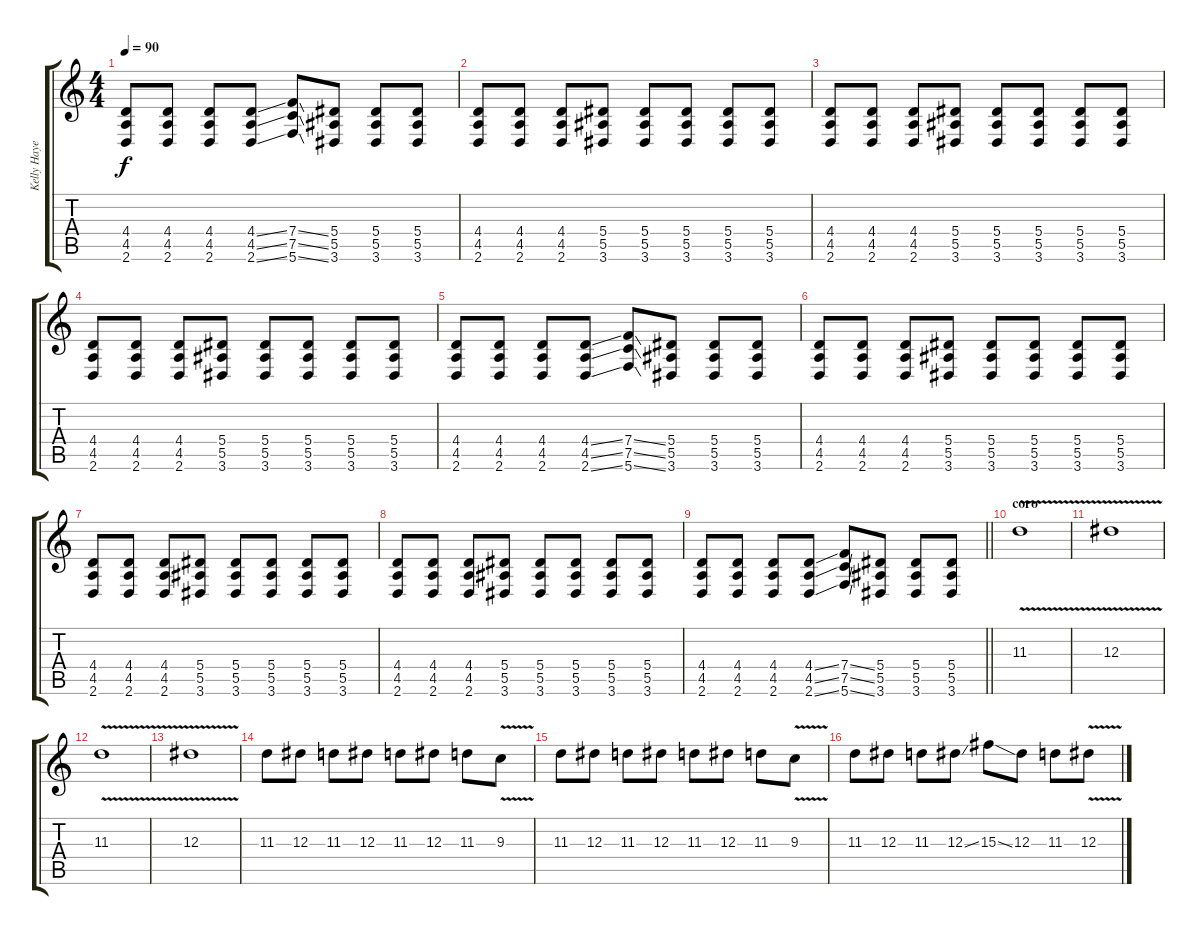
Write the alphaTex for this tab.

\track ("Kelly Hayes" "Kelly Haye") {instrument distortionguitar}
\staff {score tabs}
\tuning (C4 G3 Eb3 Bb2 F2 C2) {hide}
\ts (4 4)
\tempo 90
\clef g2
\ks c
(4.4 4.5 2.6).8{dy f} (4.4 4.5 2.6).8 (4.4 4.5 2.6).8 (4.4{ss} 4.5{ss} 2.6{ss}).8 (7.4{ss} 7.5{ss} 5.6{ss}).8 (5.4 5.5 3.6).8 (5.4 5.5 3.6).8 (5.4 5.5 3.6).8 |
(4.4 4.5 2.6).8 (4.4 4.5 2.6).8 (4.4 4.5 2.6).8 (5.4 5.5 3.6).8 (5.4 5.5 3.6).8 (5.4 5.5 3.6).8 (5.4 5.5 3.6).8 (5.4 5.5 3.6).8 |
(4.4 4.5 2.6).8 (4.4 4.5 2.6).8 (4.4 4.5 2.6).8 (5.4 5.5 3.6).8 (5.4 5.5 3.6).8 (5.4 5.5 3.6).8 (5.4 5.5 3.6).8 (5.4 5.5 3.6).8 |
(4.4 4.5 2.6).8 (4.4 4.5 2.6).8 (4.4 4.5 2.6).8 (5.4 5.5 3.6).8 (5.4 5.5 3.6).8 (5.4 5.5 3.6).8 (5.4 5.5 3.6).8 (5.4 5.5 3.6).8 |
(4.4 4.5 2.6).8 (4.4 4.5 2.6).8 (4.4 4.5 2.6).8 (4.4{ss} 4.5{ss} 2.6{ss}).8 (7.4{ss} 7.5{ss} 5.6{ss}).8 (5.4 5.5 3.6).8 (5.4 5.5 3.6).8 (5.4 5.5 3.6).8 |
(4.4 4.5 2.6).8 (4.4 4.5 2.6).8 (4.4 4.5 2.6).8 (5.4 5.5 3.6).8 (5.4 5.5 3.6).8 (5.4 5.5 3.6).8 (5.4 5.5 3.6).8 (5.4 5.5 3.6).8 |
(4.4 4.5 2.6).8 (4.4 4.5 2.6).8 (4.4 4.5 2.6).8 (5.4 5.5 3.6).8 (5.4 5.5 3.6).8 (5.4 5.5 3.6).8 (5.4 5.5 3.6).8 (5.4 5.5 3.6).8 |
(4.4 4.5 2.6).8 (4.4 4.5 2.6).8 (4.4 4.5 2.6).8 (5.4 5.5 3.6).8 (5.4 5.5 3.6).8 (5.4 5.5 3.6).8 (5.4 5.5 3.6).8 (5.4 5.5 3.6).8 |
\barLineRight lightlight
(4.4 4.5 2.6).8 (4.4 4.5 2.6).8 (4.4 4.5 2.6).8 (4.4{ss} 4.5{ss} 2.6{ss}).8 (7.4{ss} 7.5{ss} 5.6{ss}).8 (5.4 5.5 3.6).8 (5.4 5.5 3.6).8 (5.4 5.5 3.6).8 |
\section ("" "coro")
11.3{v}.1{volume 12} |
12.3{v}.1 |
11.3{v}.1 |
12.3{v}.1 |
11.3.8 12.3.8 11.3.8 12.3.8 11.3.8 12.3.8 11.3.8 9.3{v}.8 |
11.3.8 12.3.8 11.3.8 12.3.8 11.3.8 12.3.8 11.3.8 9.3{v}.8 |
11.3.8 12.3.8 11.3.8 12.3{ss}.8 15.3{ss}.8 12.3.8 11.3.8 12.3{v}.8
